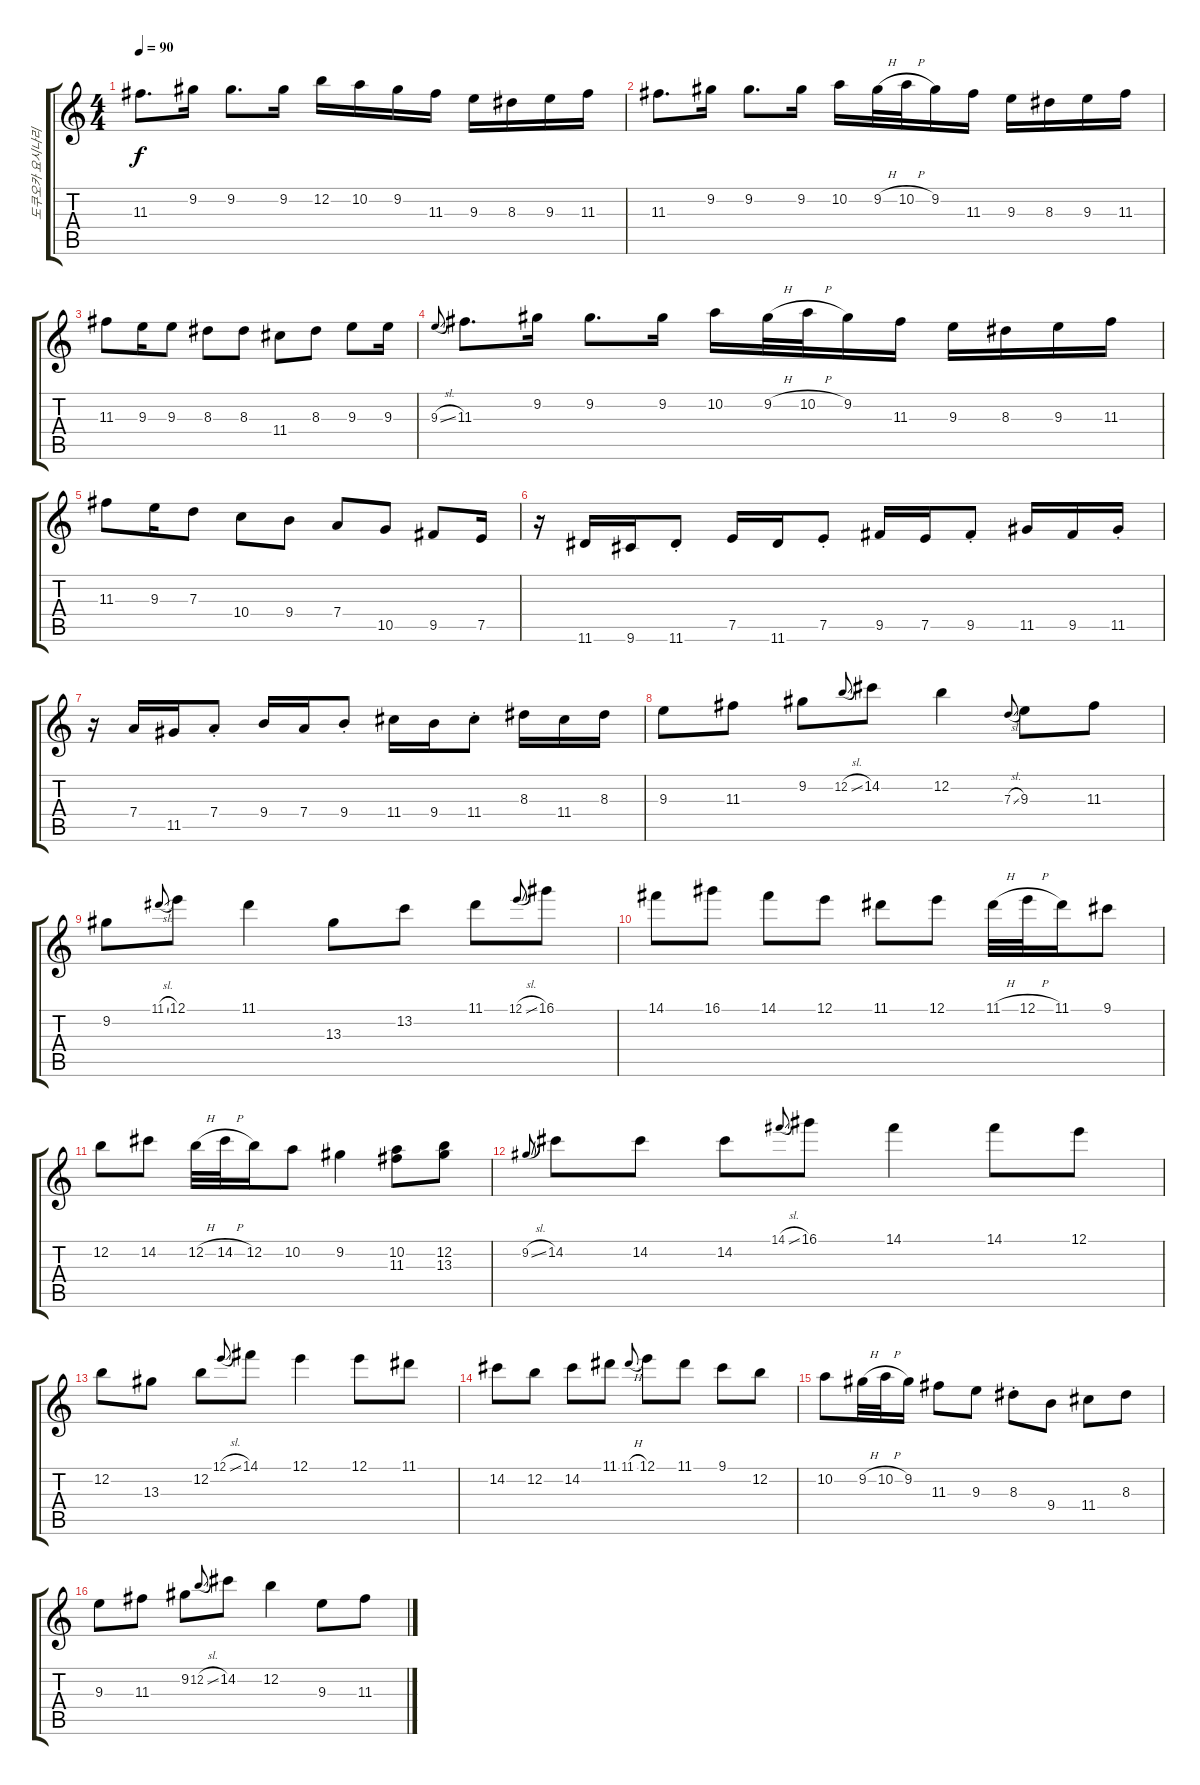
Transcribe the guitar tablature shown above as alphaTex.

\track ("도쿠오카 요시나리" "도쿠오카 요시나리") {instrument acousticguitarsteel}
\staff {score tabs}
\tuning (E4 B3 G3 D3 A2 E2) {hide}
\ts (4 4)
\tempo 90
\clef g2
\ks c
11.3.8{d dy f} 9.2.16 9.2.8{d} 9.2.16 12.2.16 10.2.16 9.2.16 11.3.16 9.3.16 8.3.16 9.3.16 11.3.16 |
11.3.8{d} 9.2.16 9.2.8{d} 9.2.16 10.2.16 9.2{h}.32 10.2{h}.32 9.2.16 11.3.16 9.3.16 8.3.16 9.3.16 11.3.16 |
11.3.8 9.3.16 9.3.8 8.3.8 8.3.8 11.4.8 8.3.8 9.3.8 9.3.16 |
9.3{sl}.8{gr onbeat} 11.3.8{d} 9.2.16 9.2.8{d} 9.2.16 10.2.16 9.2{h}.32 10.2{h}.32 9.2.16 11.3.16 9.3.16 8.3.16 9.3.16 11.3.16 |
11.3.8 9.3.16 7.3.8 10.4.8 9.4.8 7.4.8 10.5.8 9.5.8 7.5.16 |
r.16 11.6.16 9.6.16 11.6{st}.8 7.5.16 11.6.16 7.5{st}.8 9.5.16 7.5.16 9.5{st}.8 11.5.16 9.5.16 11.5{st}.16 |
r.16 7.4.16 11.5.16 7.4{st}.8 9.4.16 7.4.16 9.4{st}.8 11.4.16 9.4.16 11.4{st}.8 8.3.16 11.4.16 8.3.16 |
9.3.8 11.3.8 9.2.8 12.2{sl}.8{gr onbeat} 14.2.8 12.2.4 7.3{sl}.8{gr onbeat} 9.3.8 11.3.8 |
9.2.8 11.1{sl}.8{gr onbeat} 12.1.8 11.1.4 13.3.8 13.2.8 11.1.8 12.1{sl}.8{gr onbeat} 16.1.8 |
14.1.8 16.1.8 14.1.8 12.1.8 11.1.8 12.1.8 11.1{h}.32 12.1{h}.32 11.1.16 9.1.8 |
12.2.8 14.2.8 12.2{h}.32 14.2{h}.32 12.2.16 10.2.8 9.2.4 (10.2 11.3).8 (12.2 13.3).8 |
9.2{sl}.8{gr onbeat} 14.2.8 14.2.8 14.2.8 14.1{sl}.8{gr onbeat} 16.1.8 14.1.4 14.1.8 12.1.8 |
12.2.8 13.3.8 12.2.8 12.1{sl}.8{gr onbeat} 14.1.8 12.1.4 12.1.8 11.1.8 |
14.2.8 12.2.8 14.2.8 11.1.8 11.1{h}.8{gr onbeat} 12.1.8 11.1.8 9.1.8 12.2.8 |
10.2.8 9.2{h}.32 10.2{h}.32 9.2.16 11.3.8 9.3.8 8.3{st}.8 9.4.8 11.4.8 8.3.8 |
9.3.8 11.3.8 9.2.8 12.2{sl}.8{gr onbeat} 14.2.8 12.2.4 9.3.8 11.3.8
